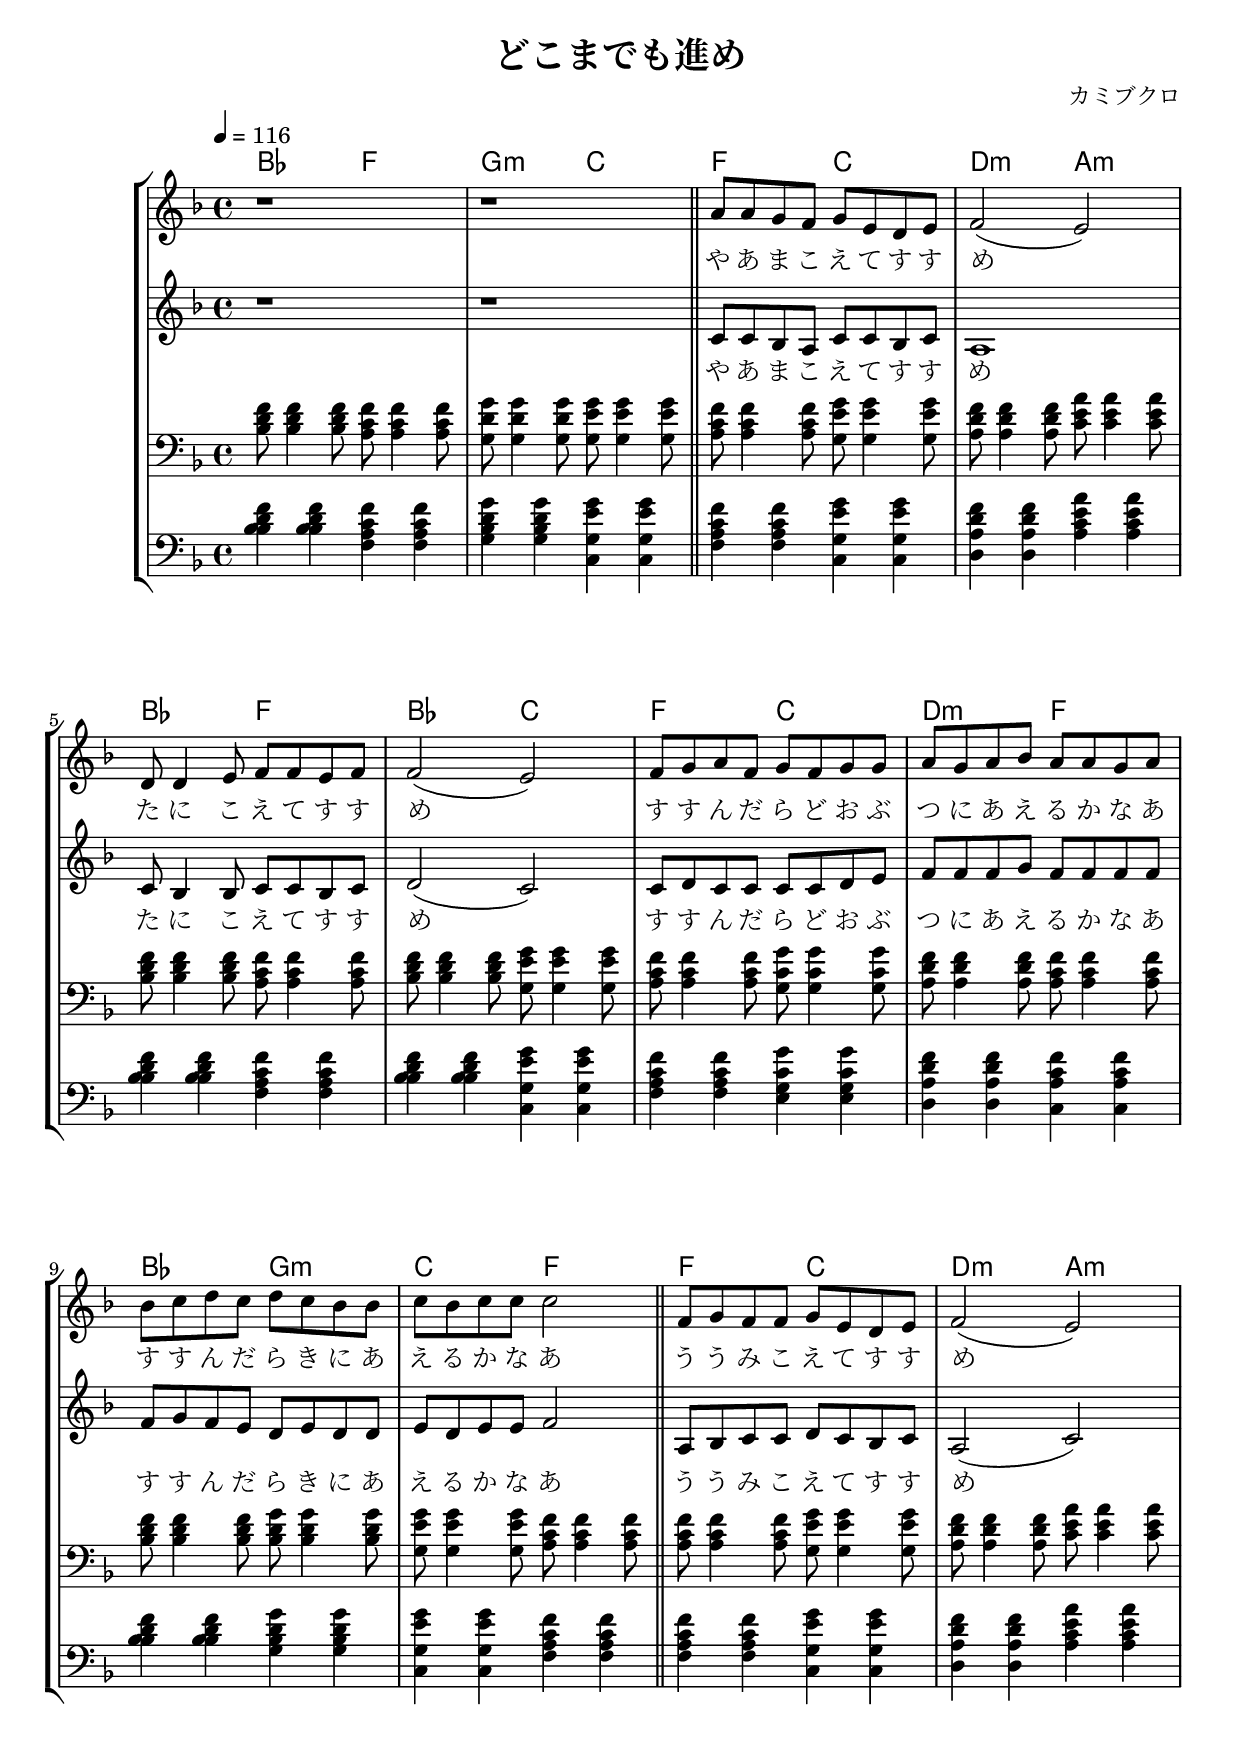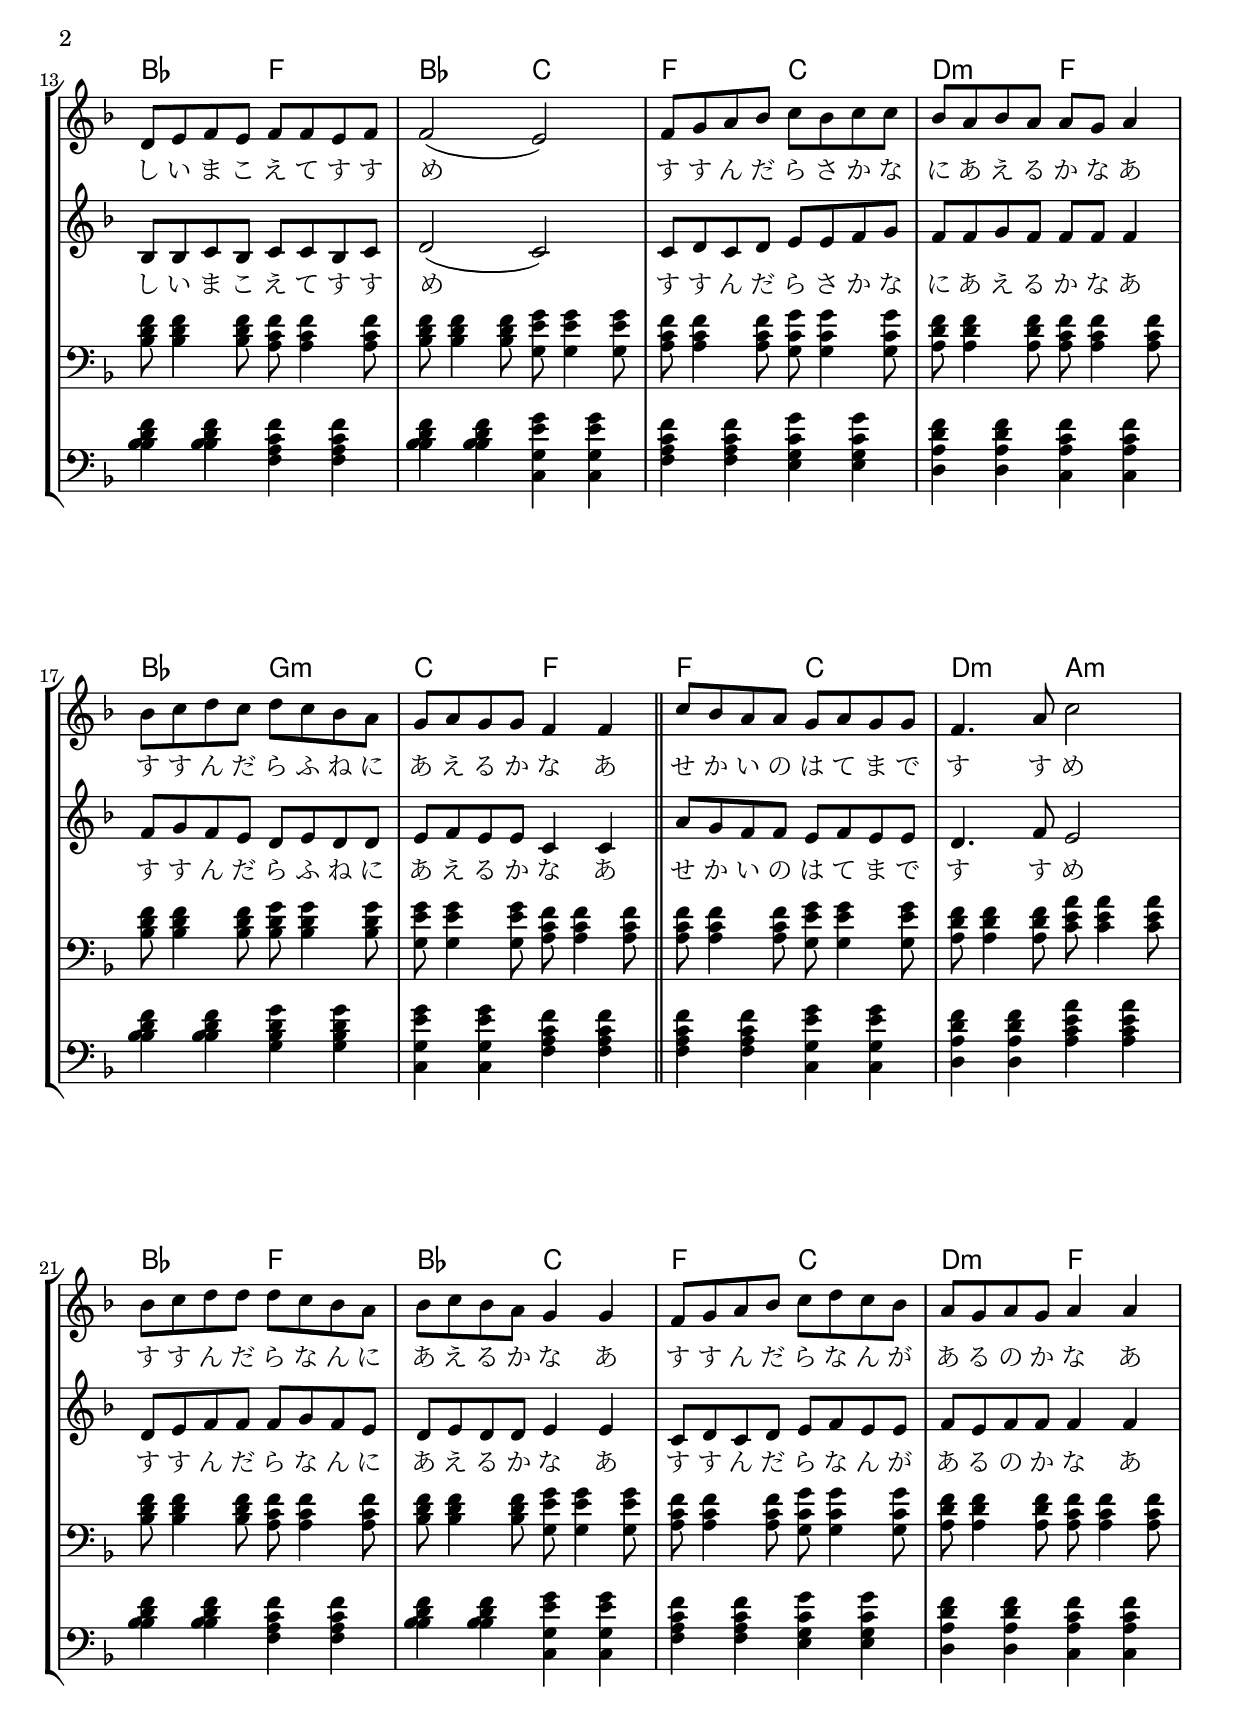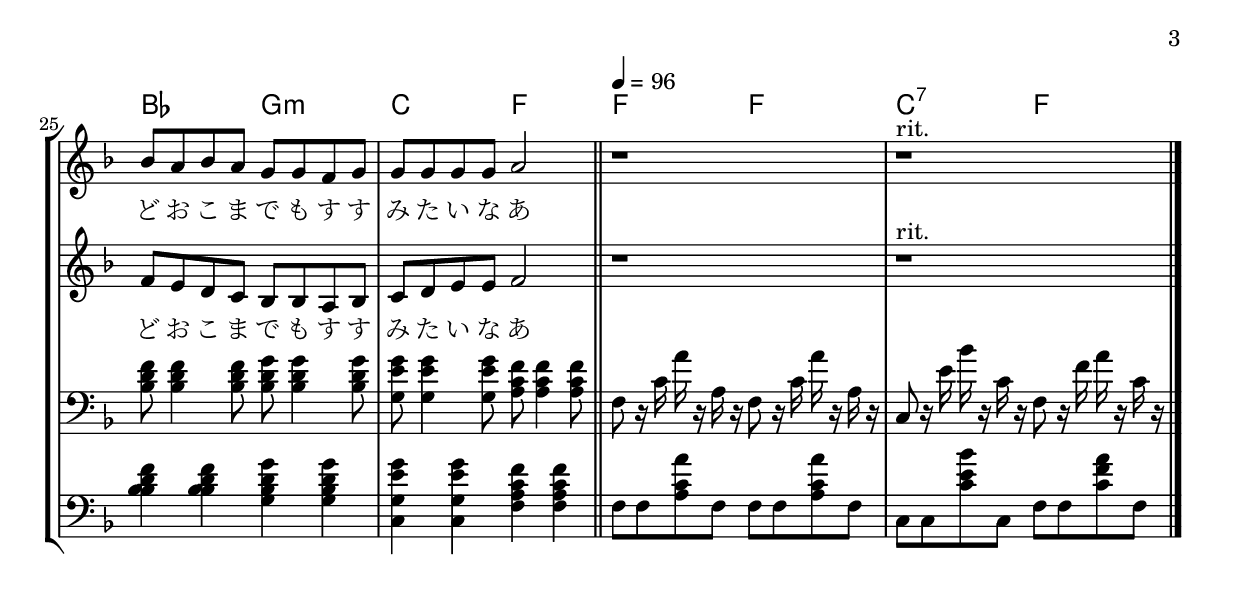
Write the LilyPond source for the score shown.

\version "2.12.1"

\header {
	title = \markup {どこまでも進め}
	composer = \markup \center-column {カミブクロ}
}

harmony = \chordmode {
	bes2 f g:m c 

	f c d:m a:m bes f bes c f c d:m f bes g:m c f 

	f c d:m a:m bes f bes c f c d:m f bes g:m c f 

	f c d:m a:m bes f bes c f c d:m f bes g:m c f 

	f f c:7 f 
}

melody = {
	\key f \major
	\tempo 4 = 116
	r1 | r1   
	\set Staff.midiInstrument = #"fss0.29"
	a'8  a'8  g'8  f'8  g'8  e'8  d'8  e'8 
	f'2  (e'2) 
	d'8  d'4  e'8  f'8  f'8  e'8  f'8 
	f'2  (e'2) 
	f'8  g'8  a'8  f'8  g'8  f'8  g'8  g'8 
	a'8  g'8  a'8  bes'8  a'8  a'8  g'8  a'8 
	bes'8  c''8  d''8  c''8  d''8  c''8  bes'8  bes'8 
	c''8  bes'8  c''8  c''8  c''2
	\set Staff.midiInstrument = #"fss0.29"
	f'8  g'8  f'8  f'8  g'8  e'8  d'8  e'8 
	f'2  (e'2) 
	d'8  e'8  f'8  e'8  f'8  f'8  e'8  f'8 
	f'2  (e'2) 
	f'8  g'8  a'8  bes'8  c''8  bes'8  c''8  c''8 
	bes'8  a'8  bes'8  a'8  a'8  g'8  a'4 
	bes'8  c''8  d''8  c''8  d''8  c''8  bes'8  a'8 
	g'8  a'8  g'8  g'8  f'4  f'4
	\set Staff.midiInstrument = #"fss0.29"
	c''8  bes'8  a'8  a'8  g'8  a'8  g'8  g'8 
	f'4.  a'8  c''2 
	bes'8  c''8  d''8  d''8  d''8  c''8  bes'8  a'8 
	bes'8  c''8  bes'8  a'8  g'4  g'4 
	f'8  g'8  a'8  bes'8  c''8  d''8  c''8  bes'8 
	a'8  g'8  a'8  g'8  a'4  a'4 
	bes'8  a'8  bes'8  a'8  g'8  g'8  f'8  g'8 
	g'8  g'8  g'8  g'8  a'2
	\tempo 4 = 96
	r1 | r1^"rit." \bar "|."
}

words = \lyricmode {
	
	や  あ  ま  こ  え  て  す  す  め  た  に  こ  え  て  す  す  め  す  す  ん  だ  ら  ど  お  ぶ  つ  に  あ  え  る  か  な  あ  す  す  ん  だ  ら  き  に  あ  え  る  か  な  あ  
	う  う  み  こ  え  て  す  す  め  し  い  ま  こ  え  て  す  す  め  す  す  ん  だ  ら  さ  か  な  に  あ  え  る  か  な  あ  す  す  ん  だ  ら  ふ  ね  に  あ  え  る  か  な  あ  
	せ  か  い  の  は  て  ま  で  す  す  め  す  す  ん  だ  ら  な  ん  に  あ  え  る  か  な  あ  す  す  ん  だ  ら  な  ん  が  あ  る  の  か  な  あ  ど  お  こ  ま  で  も  す  す  み  た  い  な  あ  
	
}

secondmelody = {
	\key f \major
	\tempo 4 = 116
	r1 | r1   
	\set Staff.midiInstrument = #"fss0.29"
	c'8  c'8  bes8  a8  c'8  c'8  bes8  c'8 
	a1 
	c'8  bes4  bes8  c'8  c'8  bes8  c'8 
	d'2  (c'2) 
	c'8  d'8  c'8  c'8  c'8  c'8  d'8  e'8 
	f'8  f'8  f'8  g'8  f'8  f'8  f'8  f'8 
	f'8  g'8  f'8  e'8  d'8  e'8  d'8  d'8 
	e'8  d'8  e'8  e'8  f'2
	\set Staff.midiInstrument = #"fss0.29"
	a8  bes8  c'8  c'8  d'8  c'8  bes8  c'8 
	a2  (c'2) 
	bes8  bes8  c'8  bes8  c'8  c'8  bes8  c'8 
	d'2  (c'2) 
	c'8  d'8  c'8  d'8  e'8  e'8  f'8  g'8 
	f'8  f'8  g'8  f'8  f'8  f'8  f'4 
	f'8  g'8  f'8  e'8  d'8  e'8  d'8  d'8 
	e'8  f'8  e'8  e'8  c'4  c'4
	\set Staff.midiInstrument = #"fss0.29"
	a'8  g'8  f'8  f'8  e'8  f'8  e'8  e'8 
	d'4.  f'8  e'2 
	d'8  e'8  f'8  f'8  f'8  g'8  f'8  e'8 
	d'8  e'8  d'8  d'8  e'4  e'4 
	c'8  d'8  c'8  d'8  e'8  f'8  e'8  e'8 
	f'8  e'8  f'8  f'8  f'4  f'4 
	f'8  e'8  d'8  c'8  bes8  bes8  a8  bes8 
	c'8  d'8  e'8  e'8  f'2
	\tempo 4 = 96
	r1 | r1^"rit." \bar "|."
}

secondwords = \lyricmode {
	
	や  あ  ま  こ  え  て  す  す  め  た  に  こ  え  て  す  す  め  す  す  ん  だ  ら  ど  お  ぶ  つ  に  あ  え  る  か  な  あ  す  す  ん  だ  ら  き  に  あ  え  る  か  な  あ  
	う  う  み  こ  え  て  す  す  め  し  い  ま  こ  え  て  す  す  め  す  す  ん  だ  ら  さ  か  な  に  あ  え  る  か  な  あ  す  す  ん  だ  ら  ふ  ね  に  あ  え  る  か  な  あ  
	せ  か  い  の  は  て  ま  で  す  す  め  す  す  ん  だ  ら  な  ん  に  あ  え  る  か  な  あ  す  す  ん  だ  ら  な  ん  が  あ  る  の  か  な  あ  ど  お  こ  ま  で  も  す  す  み  た  い  な  あ  
	
}

tempochange = {
	\tempo 4 = 116
	r1 | r1 \bar "||"
	\tempo 4 = 116
	r1 | r1 | r1 | r1 | r1 | r1 | r1 | r1 \bar "||"
	\tempo 4 = 116
	r1 | r1 | r1 | r1 | r1 | r1 | r1 | r1 \bar "||"
	\tempo 4 = 116
	r1 | r1 | r1 | r1 | r1 | r1 | r1 | r1 \bar "||"
	\tempo 4 = 96
	r1 | \tempo 4 = 72 r2 \tempo 4 = 64 r2 \bar "|."
}

mainacc = {
	\clef bass
	\set Staff.midiInstrument = #"Shamisen"
	\key f \major
	\tempo 4 = 116
	<bes d' f'>8 <bes d' f'>4 <bes d' f'>8
	<a c' f'>8 <a c' f'>4 <a c' f'>8
	<g d' g'>8 <g d' g'>4 <g d' g'>8
	<g e' g'>8 <g e' g'>4 <g e' g'>8
	\bar "||"

	\set Staff.midiInstrument = #"Shamisen"
	<a c' f'>8 <a c' f'>4 <a c' f'>8
	<g e' g'>8 <g e' g'>4 <g e' g'>8
	<a d' f'>8 <a d' f'>4 <a d' f'>8
	<c' e' a'>8 <c' e' a'>4 <c' e' a'>8
	<bes d' f'>8 <bes d' f'>4 <bes d' f'>8
	<a c' f'>8 <a c' f'>4 <a c' f'>8
	<bes d' f'>8 <bes d' f'>4 <bes d' f'>8
	<g e' g'>8 <g e' g'>4 <g e' g'>8
	<a c' f'>8 <a c' f'>4 <a c' f'>8
	<g c' g'>8 <g c' g'>4 <g c' g'>8
	<a d' f'>8 <a d' f'>4 <a d' f'>8
	<a c' f'>8 <a c' f'>4 <a c' f'>8
	<bes d' f'>8 <bes d' f'>4 <bes d' f'>8
	<bes d' g'>8 <bes d' g'>4 <bes d' g'>8
	<g e' g'>8 <g e' g'>4 <g e' g'>8
	<a c' f'>8 <a c' f'>4 <a c' f'>8
	\bar "||"

	\set Staff.midiInstrument = #"Shamisen"
	<a c' f'>8 <a c' f'>4 <a c' f'>8
	<g e' g'>8 <g e' g'>4 <g e' g'>8
	<a d' f'>8 <a d' f'>4 <a d' f'>8
	<c' e' a'>8 <c' e' a'>4 <c' e' a'>8
	<bes d' f'>8 <bes d' f'>4 <bes d' f'>8
	<a c' f'>8 <a c' f'>4 <a c' f'>8
	<bes d' f'>8 <bes d' f'>4 <bes d' f'>8
	<g e' g'>8 <g e' g'>4 <g e' g'>8
	<a c' f'>8 <a c' f'>4 <a c' f'>8
	<g c' g'>8 <g c' g'>4 <g c' g'>8
	<a d' f'>8 <a d' f'>4 <a d' f'>8
	<a c' f'>8 <a c' f'>4 <a c' f'>8
	<bes d' f'>8 <bes d' f'>4 <bes d' f'>8
	<bes d' g'>8 <bes d' g'>4 <bes d' g'>8
	<g e' g'>8 <g e' g'>4 <g e' g'>8
	<a c' f'>8 <a c' f'>4 <a c' f'>8
	\bar "||"

	\set Staff.midiInstrument = #"Shamisen"
	<a c' f'>8 <a c' f'>4 <a c' f'>8
	<g e' g'>8 <g e' g'>4 <g e' g'>8
	<a d' f'>8 <a d' f'>4 <a d' f'>8
	<c' e' a'>8 <c' e' a'>4 <c' e' a'>8
	<bes d' f'>8 <bes d' f'>4 <bes d' f'>8
	<a c' f'>8 <a c' f'>4 <a c' f'>8
	<bes d' f'>8 <bes d' f'>4 <bes d' f'>8
	<g e' g'>8 <g e' g'>4 <g e' g'>8
	<a c' f'>8 <a c' f'>4 <a c' f'>8
	<g c' g'>8 <g c' g'>4 <g c' g'>8
	<a d' f'>8 <a d' f'>4 <a d' f'>8
	<a c' f'>8 <a c' f'>4 <a c' f'>8
	<bes d' f'>8 <bes d' f'>4 <bes d' f'>8
	<bes d' g'>8 <bes d' g'>4 <bes d' g'>8
	<g e' g'>8 <g e' g'>4 <g e' g'>8
	<a c' f'>8 <a c' f'>4 <a c' f'>8
	\bar "||"

	\set Staff.midiInstrument = #"Sitar"
	\tempo 4 = 96
	f8r16c'16a'16r16a16r16
	f8r16c'16a'16r16a16r16
	c8r16e'16bes'16r16c'16r16
	f8r16f'16a'16r16c'16r16
	\bar "|."
}

subacc = {
	\clef bass
	\set Staff.midiInstrument = #"Koto"
	\key f \major
	\tempo 4 = 116
	<bes bes d' f'>4 <bes bes d' f'>4
	<f a c' f'>4 <f a c' f'>4
	<bes g d' g'>4 <bes g d' g'>4
	<c g e' g'>4 <c g e' g'>4
	\bar "||"

	\set Staff.midiInstrument = #"Koto"
	<f a c' f'>4 <f a c' f'>4
	<c g e' g'>4 <c g e' g'>4
	<d a d' f'>4 <d a d' f'>4
	<a c' e' a'>4 <a c' e' a'>4
	<bes bes d' f'>4 <bes bes d' f'>4
	<f a c' f'>4 <f a c' f'>4
	<bes bes d' f'>4 <bes bes d' f'>4
	<c g e' g'>4 <c g e' g'>4
	<f a c' f'>4 <f a c' f'>4
	<e g c' g'>4 <e g c' g'>4
	<d a d' f'>4 <d a d' f'>4
	<c a c' f'>4 <c a c' f'>4
	<bes bes d' f'>4 <bes bes d' f'>4
	<g bes d' g'>4 <g bes d' g'>4
	<c g e' g'>4 <c g e' g'>4
	<f a c' f'>4 <f a c' f'>4
	\bar "||"

	\set Staff.midiInstrument = #"Koto"
	<f a c' f'>4 <f a c' f'>4
	<c g e' g'>4 <c g e' g'>4
	<d a d' f'>4 <d a d' f'>4
	<a c' e' a'>4 <a c' e' a'>4
	<bes bes d' f'>4 <bes bes d' f'>4
	<f a c' f'>4 <f a c' f'>4
	<bes bes d' f'>4 <bes bes d' f'>4
	<c g e' g'>4 <c g e' g'>4
	<f a c' f'>4 <f a c' f'>4
	<e g c' g'>4 <e g c' g'>4
	<d a d' f'>4 <d a d' f'>4
	<c a c' f'>4 <c a c' f'>4
	<bes bes d' f'>4 <bes bes d' f'>4
	<g bes d' g'>4 <g bes d' g'>4
	<c g e' g'>4 <c g e' g'>4
	<f a c' f'>4 <f a c' f'>4
	\bar "||"

	\set Staff.midiInstrument = #"Koto"
	<f a c' f'>4 <f a c' f'>4
	<c g e' g'>4 <c g e' g'>4
	<d a d' f'>4 <d a d' f'>4
	<a c' e' a'>4 <a c' e' a'>4
	<bes bes d' f'>4 <bes bes d' f'>4
	<f a c' f'>4 <f a c' f'>4
	<bes bes d' f'>4 <bes bes d' f'>4
	<c g e' g'>4 <c g e' g'>4
	<f a c' f'>4 <f a c' f'>4
	<e g c' g'>4 <e g c' g'>4
	<d a d' f'>4 <d a d' f'>4
	<c a c' f'>4 <c a c' f'>4
	<bes bes d' f'>4 <bes bes d' f'>4
	<g bes d' g'>4 <g bes d' g'>4
	<c g e' g'>4 <c g e' g'>4
	<f a c' f'>4 <f a c' f'>4
	\bar "||"

	\set Staff.midiInstrument = #"Lead 1 (square)"
	\tempo 4 = 96
	f8 f8 <a c' a'>8 f8
	f8 f8 <a c' a'>8 f8
	c8 c8 <c' e' bes'>8 c8
	f8 f8 <c' f' a'>8 f8
	\bar "|."
}

percA = {
	\drummode {
	r8 cymr16 cymr16 cymr8 cymr16 cymr16 cymr8 cymr16 cymr16 cymr8 cymr8  |cymr8 cymr16 cymr16 cymr8 cymr16 cymr16 cymr8 cymr16 cymr16 cymr8 cymr8  \bar "||"
	r1  |hh4 hh4 hh4 hh4  |r1  |hh4 hh4 hh4 hh4  |r1  |hh4 hh4 hh4 hh4  |r1  |hh4 hh4 hh2  \bar "||"
	r1  |hh4 hh4 hh4 hh4  |r1  |hh4 hh4 hh4 hh4  |r1  |hh4 hh4 hh4 hh4  |r1  |hh4 hh4 hh2  \bar "||"
	r1  |hh4 hh4 hh4 hh4  |r1  |hh4 hh4 hh4 hh4  |r1  |hh4 hh4 hh4 hh4  |r1  |hh4 hh4 hh2  \bar "||"
	r1  |r2. hho4  \bar "|."
	}
}

percB = {
	\drummode {
	r4 sn2 sn4  |r4 sn2 sn8 sn16 sn16  \bar "||"
	sn4 sn4 sn4 sn4  |r4 sn2 sn8. sn16  |sn4 sn4 sn4 sn4  |r4 sn2 sn8. sn16  |sn4 sn4 sn4 sn4  |r4 sn2 sn8. sn16  |sn4 sn4 sn4 sn4  |r4 sn4 r16 sn16 sn16 sn16 sn16 sn16 sn16 sn16  \bar "||"
	sn4 sn4 sn4 sn4  |r4 sn2 sn8. sn16  |sn4 sn4 sn4 sn4  |r4 sn2 sn8. sn16  |sn4 sn4 sn4 sn4  |r4 sn2 sn8. sn16  |sn4 sn4 sn4 sn4  |r4 sn4 r16 sn16 sn16 sn16 sn16 sn16 sn16 sn16  \bar "||"
	sn4 sn4 sn4 sn4  |r4 sn2 sn8. sn16  |sn4 sn4 sn4 sn4  |r4 sn2 sn8. sn16  |sn4 sn4 sn4 sn4  |r4 sn2 sn8. sn16  |sn4 sn4 sn4 sn4  |r4 sn4 r16 sn16 sn16 sn16 sn16 sn16 sn16 sn16  \bar "||"
	r16 hhp16 hhp8 hhp16 hhp8 hhp2 r16  |r16 hhp16 hhp8 hhp16 hhp8 hhp2 hhp16  \bar "|."
	}
}

percC = {
	\drummode {
	bd8. bd16 bd8. bd16 bd8. bd16 bd8. bd16  |bd8. bd16 bd8. bd16 bd8. bd16 bd8. bd16  \bar "||"
	bd16 bd16 bd16 bd16 bd16 bd16 bd16 bd16 bd16 bd16 bd16 bd16 bd16 bd16 bd16 bd16  |bd8 bd8 bd8 bd8 bd8 bd8 bd8 bd8  |bd16 bd16 bd16 bd16 bd16 bd16 bd16 bd16 bd16 bd16 bd16 bd16 bd16 bd16 bd16 bd16  |bd8 bd8 bd8 bd8 bd8 bd8 bd8 bd8  |bd16 bd16 bd16 bd16 bd16 bd16 bd16 bd16 bd16 bd16 bd16 bd16 bd16 bd16 bd16 bd16  |bd8 bd8 bd8 bd8 bd8 bd8 bd8 bd8  |bd16 bd16 bd16 bd16 bd16 bd16 bd16 bd16 bd16 bd16 bd16 bd16 bd16 bd16 bd16 bd16  |bd8 bd8 bd8 bd8 bd8 bd8 bd8 bd8  \bar "||"
	bd16 bd16 bd16 bd16 bd16 bd16 bd16 bd16 bd16 bd16 bd16 bd16 bd16 bd16 bd16 bd16  |bd8 bd8 bd8 bd8 bd8 bd8 bd8 bd8  |bd16 bd16 bd16 bd16 bd16 bd16 bd16 bd16 bd16 bd16 bd16 bd16 bd16 bd16 bd16 bd16  |bd8 bd8 bd8 bd8 bd8 bd8 bd8 bd8  |bd16 bd16 bd16 bd16 bd16 bd16 bd16 bd16 bd16 bd16 bd16 bd16 bd16 bd16 bd16 bd16  |bd8 bd8 bd8 bd8 bd8 bd8 bd8 bd8  |bd16 bd16 bd16 bd16 bd16 bd16 bd16 bd16 bd16 bd16 bd16 bd16 bd16 bd16 bd16 bd16  |bd8 bd8 bd8 bd8 bd8 bd8 bd8 bd8  \bar "||"
	bd16 bd16 bd16 bd16 bd16 bd16 bd16 bd16 bd16 bd16 bd16 bd16 bd16 bd16 bd16 bd16  |bd8 bd8 bd8 bd8 bd8 bd8 bd8 bd8  |bd16 bd16 bd16 bd16 bd16 bd16 bd16 bd16 bd16 bd16 bd16 bd16 bd16 bd16 bd16 bd16  |bd8 bd8 bd8 bd8 bd8 bd8 bd8 bd8  |bd16 bd16 bd16 bd16 bd16 bd16 bd16 bd16 bd16 bd16 bd16 bd16 bd16 bd16 bd16 bd16  |bd8 bd8 bd8 bd8 bd8 bd8 bd8 bd8  |bd16 bd16 bd16 bd16 bd16 bd16 bd16 bd16 bd16 bd16 bd16 bd16 bd16 bd16 bd16 bd16  |bd8 bd8 bd8 bd8 bd8 bd8 bd8 bd8  \bar "||"
	hh8. hh8. hh2 r8  |hh8. hh8. hh4 hh4 hh8  \bar "|."
	}
}

percD = {
	\drummode {
	r1  |r4. tommh2 r8  \bar "||"
	r1  |r8 hho4 hho4 hho4 hho8  |r1  |r8 hho4 hho4 hho4 hho8  |r1  |r8 hho4 hho4 hho4 hho8  |r1  |r8 hho4 hho2 r8  \bar "||"
	r1  |r8 hho4 hho4 hho4 hho8  |r1  |r8 hho4 hho4 hho4 hho8  |r1  |r8 hho4 hho4 hho4 hho8  |r1  |r8 hho4 hho2 r8  \bar "||"
	r1  |r8 hho4 hho4 hho4 hho8  |r1  |r8 hho4 hho4 hho4 hho8  |r1  |r8 hho4 hho4 hho4 hho8  |r1  |r8 hho4 hho2 r8  \bar "||"
	r2 ss2  |r2 ss2  \bar "|."
	}
}

percE = {
	\drummode {
	r1  |r2 r16 toml4. r16  \bar "||"
	cymc4 cymc4 cymc4 cymc4  |r1 |cymc4 cymc4 cymc4 cymc4  |r1 |cymc4 cymc4 cymc4 cymc4  |r1 |cymc4 cymc4 cymc4 cymc4  |r1 \bar "||"
	cymc4 cymc4 cymc4 cymc4  |r1 |cymc4 cymc4 cymc4 cymc4  |r1 |cymc4 cymc4 cymc4 cymc4  |r1 |cymc4 cymc4 cymc4 cymc4  |r1 \bar "||"
	cymc4 cymc4 cymc4 cymc4  |r1 |cymc4 cymc4 cymc4 cymc4  |r1 |cymc4 cymc4 cymc4 cymc4  |r1 |cymc4 cymc4 cymc4 cymc4  |r1 \bar "||"
	bd2 r8 bd4 bd8  |bd4. bd4 bd4.  \bar "|."
	}
}

percF = {
	\drummode {
	cymc1  |r1 \bar "||"
	r8 tommh2 tommh8. tommh16 tommh8  |r1 |r8 tommh2 tommh8. tommh16 tommh8  |r1 |r8 tommh2 tommh8. tommh16 tommh8  |r1 |r8 tommh2 tommh8. tommh16 tommh8  |r1 \bar "||"
	r8 tommh2 tommh8. tommh16 tommh8  |r1 |r8 tommh2 tommh8. tommh16 tommh8  |r1 |r8 tommh2 tommh8. tommh16 tommh8  |r1 |r8 tommh2 tommh8. tommh16 tommh8  |r1 \bar "||"
	r8 tommh2 tommh8. tommh16 tommh8  |r1 |r8 tommh2 tommh8. tommh16 tommh8  |r1 |r8 tommh2 tommh8. tommh16 tommh8  |r1 |r8 tommh2 tommh8. tommh16 tommh8  |r1 \bar "||"
	r1 | r1 \bar "|."
	}
}

percG = {
	\drummode {
	r1 | r1 \bar "||"
	r4. toml16 toml2 toml16  |r1 |r4. toml16 toml2 toml16  |r1 |r4. toml16 toml2 toml16  |r1 |r4. toml16 toml2 toml16  |r1 \bar "||"
	r4. toml16 toml2 toml16  |r1 |r4. toml16 toml2 toml16  |r1 |r4. toml16 toml2 toml16  |r1 |r4. toml16 toml2 toml16  |r1 \bar "||"
	r4. toml16 toml2 toml16  |r1 |r4. toml16 toml2 toml16  |r1 |r4. toml16 toml2 toml16  |r1 |r4. toml16 toml2 toml16  |r1 \bar "||"
	r1 | r1 \bar "|."
	}
}

\score {
	<<
		\new StaffGroup <<
			\new ChordNames {\harmony}
			\new Voice = "melody" {\melody}
			\new Lyrics \lyricsto "melody" \words
			\new Voice = "secondmelody" {\secondmelody}
			\new Lyrics \lyricsto "secondmelody" \secondwords
			\new Staff = "mainacc" {\mainacc}
			\new Staff = "subacc" {\subacc}
		>>
	>>
	\layout { }
}
